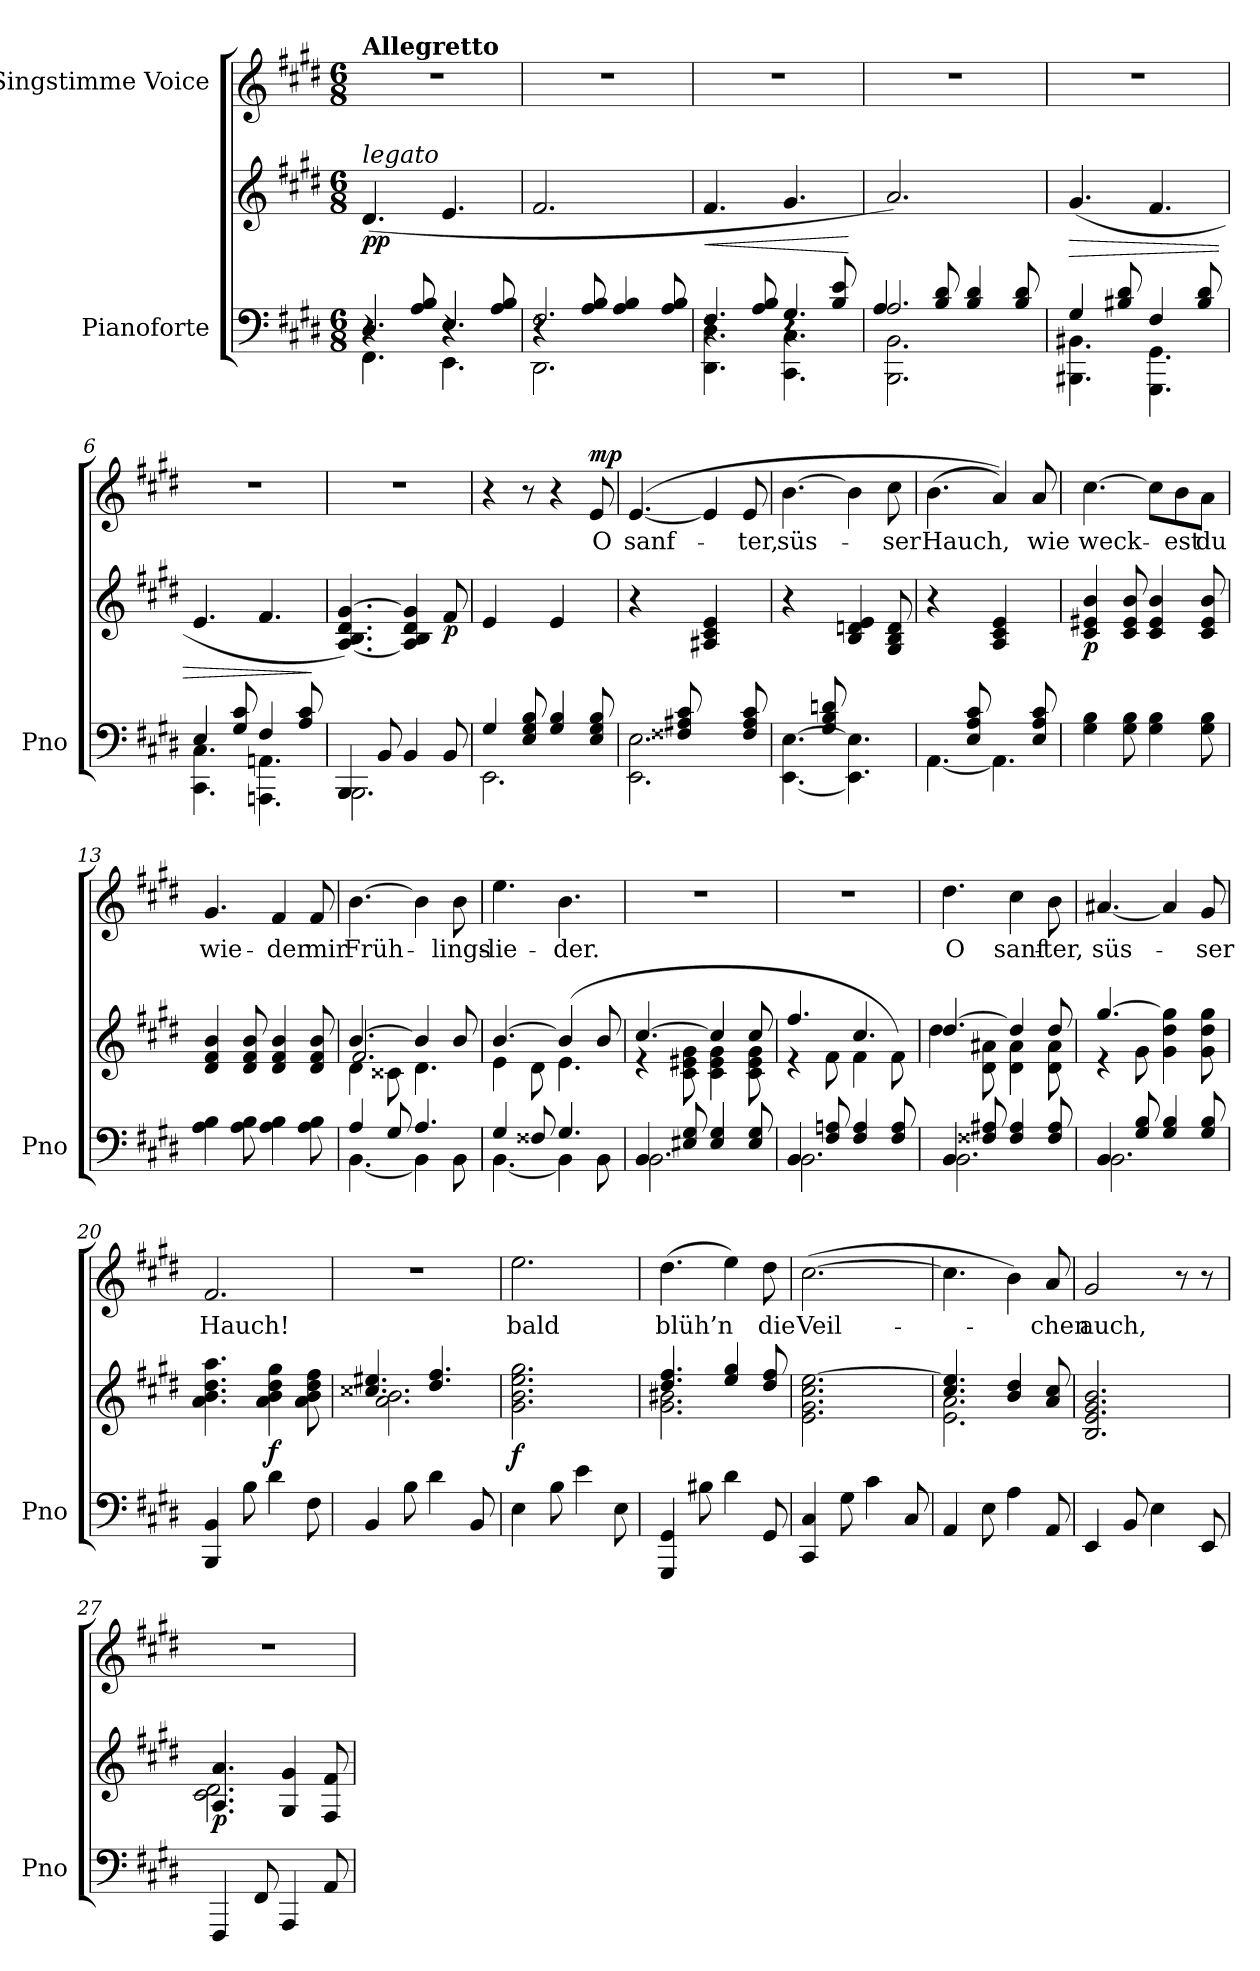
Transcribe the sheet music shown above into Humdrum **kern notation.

**kern	**kern	**dynam	**kern	**text	**dynam
*part2	*part2	*part2	*part1	*part1	*part1
*staff3	*staff2	*staff2/3	*staff1	*staff1	*staff1
*I"Pianoforte	*	*	*I"Singstimme Voice	*	*
*I'Pno	*	*	*	*	*
*clefF4	*clefG2	*	*clefG2	*	*
*k[f#c#g#d#]	*k[f#c#g#d#]	*	*k[f#c#g#d#]	*	*
*M6/8	*M6/8	*	*M6/8	*	*
=1	=1	=1	=1	=1	=1
*^	*	*	*	*	*
*	*^	*	*	*	*	*
!	!	!	!	!	!LO:TX:a:B:t=Allegretto	!	!
!	!	!	!LO:TX:a:i:t=legato	!	!	!	!
!	!	!	!	!LO:DY:b	!	!	!
4.D#/	4r	4.FF#\	(>4.d#/	pp	2.r	.	.
.	8A/ 8B/	.	.	.	.	.	.
4.E/	4r	4.EE\	4.e/	.	.	.	.
.	8A/ 8B/	.	.	.	.	.	.
=2	=2	=2	=2	=2	=2	=2	=2
2.F#/	4r	2.DD#\	2.f#/	.	2.r	.	.
.	8A/ 8B/	.	.	.	.	.	.
.	4A/ 4B/	.	.	.	.	.	.
.	8A/ 8B/	.	.	.	.	.	.
=3	=3	=3	=3	=3	=3	=3	=3
!	!	!	!	!LO:HP:b	!	!	!
4.F#/	4r	4.DD#\ 4.D#\	4.f#/	<	2.r	.	.
.	8A/ 8B/	.	.	.	.	.	.
4.G#/	4r	4.CC#\ 4.C#\	4.g#/	.	.	.	.
.	8B/ 8e/	.	.	.	.	.	.
*v	*v	*v	*	*	*	*	*
.	.	[	.	.	.
=4	=4	=4	=4	=4	=4
*^	*	*	*	*	*
*	*^	*	*	*	*	*
2.A/	4A/	2.BBB\ 2.BB\	2.a/)	.	2.r	.	.
.	8B/ 8d#/	.	.	.	.	.	.
.	4B/ 4d#/	.	.	.	.	.	.
.	8B/ 8d#/	.	.	.	.	.	.
*	*v	*v	*	*	*	*	*
=5	=5	=5	=5	=5	=5	=5
!	!	!	!LO:HP:b	!	!	!
4G#/	4.BBB#X\ 4.BB#X\	(>4.g#/	>	2.r	.	.
8B#X/ 8d#/	.	.	.	.	.	.
4F#/	4.GGG#\ 4.GG#\	4.f#/	.	.	.	.
8B#/ 8d#/	.	.	.	.	.	.
=6	=6	=6	=6	=6	=6	=6
4E/	4.CC#\ 4.C#\	4.e/	.	2.r	.	.
8G#/ 8c#/	.	.	.	.	.	.
4F#/	4.AAAn\ 4.AAn\	4.f#/	.	.	.	.
8A/ 8c#/	.	.	.	.	.	.
*v	*v	*	*	*	*	*
.	.	]	.	.	.
!!LO:LB:g=z
=7	=7	=7	=7	=7	=7
*^	*	*	*	*	*
4BBB/	2.BBB\	[4.A/ 4.B/ 4.d#/ [4.g#/)	.	2.r	.	.
8BB/	.	.	.	.	.	.
4BB/	.	4A/] 4B/ 4d#/ 4g#/]	.	.	.	.
!	!	!	!LO:DY:b	!	!	!
8BB/	.	8f#/	p	.	.	.
=8	=8	=8	=8	=8	=8	=8
*	*^	*	*	*	*	*
4ryy	4G#/	2.EE\	4e/	.	4r	.	.
8E/ 8G#/ 8B/	8ryy	.	8ryy	.	8r	.	.
4ryy	4G#/ 4B/	.	4e/	.	4r	.	.
!	!	!	!	!	!	!LO:LY:b	!LO:DY:a
8E/ 8G#/ 8B/	8ryy	.	8ryy	.	8e/	O	mp
*	*v	*v	*	*	*	*	*
=9	=9	=9	=9	=9	=9	=9
!	!	!	!	!	!LO:LY:b	!
4ryy	2.EE\ 2.E\	4r	.	(>[4.e/	sanf-	.
8F##X/ 8A#X/ 8c#/	.	8ryy	.	.	.	.
4ryy	.	4A#X/ 4c#/ 4e/	.	4e/]	.	.
!	!	!	!	!	!LO:LY:b	!
8F##/ 8A#/ 8c#/	.	8ryy	.	8e/	-ter,	.
=10	=10	=10	=10	=10	=10	=10
!	!	!	!	!	!LO:LY:b	!
4ryy	[4.EE\ [4.E\	4r	.	[4.b\	süs-	.
8G#/ 8B/ 8dn/	.	8ryy	.	.	.	.
4.ryy	4.EE\] 4.E\]	4B/ 4dn/ 4e/	.	4b\]	.	.
!	!	!	!	!	!LO:LY:b	!
.	.	8G#/ 8B/ 8d/	.	8cc#\	-ser	.
=11	=11	=11	=11	=11	=11	=11
!	!	!	!	!	!LO:LY:b	!
4ryy	[4.AA\	4r	.	(>4.b\	Hauch,	.
8E/ 8A/ 8c#/	.	8ryy	.	.	.	.
4ryy	4.AA\]	4A/ 4c#/ 4e/	.	4a/))	.	.
!	!	!	!	!	!LO:LY:b	!
8E/ 8A/ 8c#/	.	8ryy	.	8a/	wie	.
*v	*v	*	*	*	*	*
=12	=12	=12	=12	=12	=12
!	!	!LO:DY:b	!	!LO:LY:b	!
4G#\ 4B\	4c#/ 4e#X/ 4b/	p	[4.cc#\	weck-	.
8G#\ 8B\	8c#/ 8e#/ 8b/	.	.	.	.
4G#\ 4B\	4c#/ 4e#/ 4b/	.	8cc#\L]	.	.
!	!	!	!	!LO:LY:b	!
.	.	.	8b\	-est	.
!	!	!	!	!LO:LY:b	!
8G#\ 8B\	8c#/ 8e#/ 8b/	.	8a\J	du	.
=13	=13	=13	=13	=13	=13
!	!	!	!	!LO:LY:b	!
4A\ 4B\	4d#/ 4f#/ 4b/	.	4.g#/	wie-	.
8A\ 8B\	8d#/ 8f#/ 8b/	.	.	.	.
!	!	!	!	!LO:LY:b	!
4A\ 4B\	4d#/ 4f#/ 4b/	.	4f#/	-der	.
!	!	!	!	!LO:LY:b	!
8A\ 8B\	8d#/ 8f#/ 8b/	.	8f#/	mir	.
!!LO:LB:g=z
=14	=14	=14	=14	=14	=14
*^	*^	*	*	*	*
*	*	*	*^	*	*	*	*
!	!	!	!	!	!	!	!LO:LY:b	!
4A/	[4.BB\	[4.b/	4d#\	2.f#/	.	[4.b\	Früh-	.
8G#/	.	.	8c##X\	.	.	.	.	.
4.A/	4BB\]	4b/]	4.d#\	.	.	4b\]	.	.
!	!	!	!	!	!	!	!LO:LY:b	!
.	8BB\	8b/	.	.	.	8b\	-lings-	.
*	*	*	*v	*v	*	*	*	*
=15	=15	=15	=15	=15	=15	=15	=15
!	!	!	!	!	!	!LO:LY:b	!
4G#/	[4.BB\	[4.b/	4e\	.	4.ee\	-lie-	.
8F##X/	.	.	8d#\	.	.	.	.
!	!	!	!	!	!	!LO:LY:b	!
4.G#/	4BB\]	(>4b/]	4.e\	.	4.b\	-der.	.
.	8BB\	8b/	.	.	.	.	.
=16	=16	=16	=16	=16	=16	=16	=16
4BB/	2.BB\	[4.cc#/	4r	.	2.r	.	.
8E#X/ 8G#/	.	.	8c#\ 8e#X\ 8g#\	.	.	.	.
4E#/ 4G#/	.	4cc#/]	4c#\ 4e#\ 4g#\	.	.	.	.
8E#/ 8G#/	.	8cc#/	8c#\ 8e#\ 8g#\	.	.	.	.
=17	=17	=17	=17	=17	=17	=17	=17
4BB/	2.BB\	4.ff#/	4r	.	2.r	.	.
8F#/ 8An/	.	.	8f#\	.	.	.	.
4F#/ 4A/	.	4.cc#/	4f#\	.	.	.	.
8F#/ 8A/	.	.	8f#\)	.	.	.	.
=18	=18	=18	=18	=18	=18	=18	=18
!	!	!	!	!	!	!LO:LY:b	!
4BB/	2.BB\	[4.dd#/	4dd#\	.	4.dd#\	O	.
8F##X/ 8A#X/	.	.	8d#\ 8a#X\	.	.	.	.
!	!	!	!	!	!	!LO:LY:b	!
4F##/ 4A#/	.	4dd#/]	4d#\ 4a#\	.	4cc#\	sanf-	.
!	!	!	!	!	!	!LO:LY:b	!
8F##/ 8A#/	.	8dd#/	8d#\ 8a#\	.	8b\	-ter,	.
=19	=19	=19	=19	=19	=19	=19	=19
!	!	!	!	!	!	!LO:LY:b	!
4BB/	2.BB\	[4.gg#/	4r	.	[4.a#X/	süs-	.
8G#/ 8B/	.	.	8g#\	.	.	.	.
4G#/ 4B/	.	4g#\ 4dd#\ 4gg#\]	4ryy	.	4a#/]	.	.
!	!	!	!	!	!	!LO:LY:b	!
8G#/ 8B/	.	8g#\ 8dd#\ 8gg#\	8ryy	.	8g#/	-ser	.
*v	*v	*	*	*	*	*	*
=20	=20	=20	=20	=20	=20	=20
!	!	!	!	!	!LO:LY:b	!
*	*v	*v	*	*	*	*
4BBB/ 4BB/	4.a\ 4.b\ 4.dd#\ 4.aa\	.	2.f#/	Hauch!	.
8B\	.	.	.	.	.
!	!	!LO:DY:b	!	!	!
4d#\	4a\ 4b\ 4dd#\ 4gg#\	f	.	.	.
8F#\	8a\ 8b\ 8dd#\ 8ff#\	.	.	.	.
!!LO:PB:g=z
=21	=21	=21	=21	=21	=21
*	*^	*	*	*	*
4BB/	4.cc##X/ 4.ee#X/	2.a\ 2.b\	.	2.r	.	.
8B\	.	.	.	.	.	.
4d#\	4.dd#/ 4.ff#/	.	.	.	.	.
8BB/	.	.	.	.	.	.
*	*v	*v	*	*	*	*
=22	=22	=22	=22	=22	=22
!	!	!LO:DY:b	!	!LO:LY:b	!
4E\	2.g#\ 2.b\ 2.ee\ 2.gg#\	f	2.ee\	bald	.
8B\	.	.	.	.	.
4e\	.	.	.	.	.
8E\	.	.	.	.	.
=23	=23	=23	=23	=23	=23
*	*^	*	*	*	*
!	!	!	!	!	!LO:LY:b	!
4GGG#/ 4GG#/	4.dd#/ 4.ff#/	2.g#\ 2.b#X\	.	(>4.dd#\	blüh’n	.
8B#X\	.	.	.	.	.	.
4d#\	4ee/ 4gg#/	.	.	4ee\)	.	.
!	!	!	!	!	!LO:LY:b	!
8GG#/	8dd#/ 8ff#/	.	.	8dd#\	die	.
*	*v	*v	*	*	*	*
=24	=24	=24	=24	=24	=24
!	!	!	!	!LO:LY:b	!
4CC#/ 4C#/	2.e\ 2.g#\ 2.cc#\ [2.ee\	.	(>[2.cc#\	Veil-	.
8G#\	.	.	.	.	.
4c#\	.	.	.	.	.
8C#/	.	.	.	.	.
=25	=25	=25	=25	=25	=25
*	*^	*	*	*	*
4AA/	4.cc#/ 4.ee/]	2.e\ 2.a\	.	4.cc#\]	.	.
8E\	.	.	.	.	.	.
4A\	4b/ 4dd#/	.	.	4b\)	.	.
!	!	!	!	!	!LO:LY:b	!
8AA/	8a/ 8cc#/	.	.	8a/	-chen	.
*	*v	*v	*	*	*	*
=26	=26	=26	=26	=26	=26
!	!	!	!	!LO:LY:b	!
4EE/	2.B/ 2.e/ 2.g#/ 2.b/	.	2g#/	auch,	.
8BB/	.	.	.	.	.
4E\	.	.	.	.	.
.	.	.	8r	.	.
8EE/	.	.	8r	.	.
=27	=27	=27	=27	=27	=27
*	*^	*	*	*	*
!	!	!	!LO:DY:b	!	!	!
4FFF#/	4.A/ 4.a/	2.c#\ 2.d#\	p	2.r	.	.
8FF#/	.	.	.	.	.	.
4AAA/	4G#/ 4g#/	.	.	.	.	.
8AA/	8F#/ 8f#/	.	.	.	.	.
*	*v	*v	*	*	*	*
=	=	=	=	=	=
*-	*-	*-	*-	*-	*-
